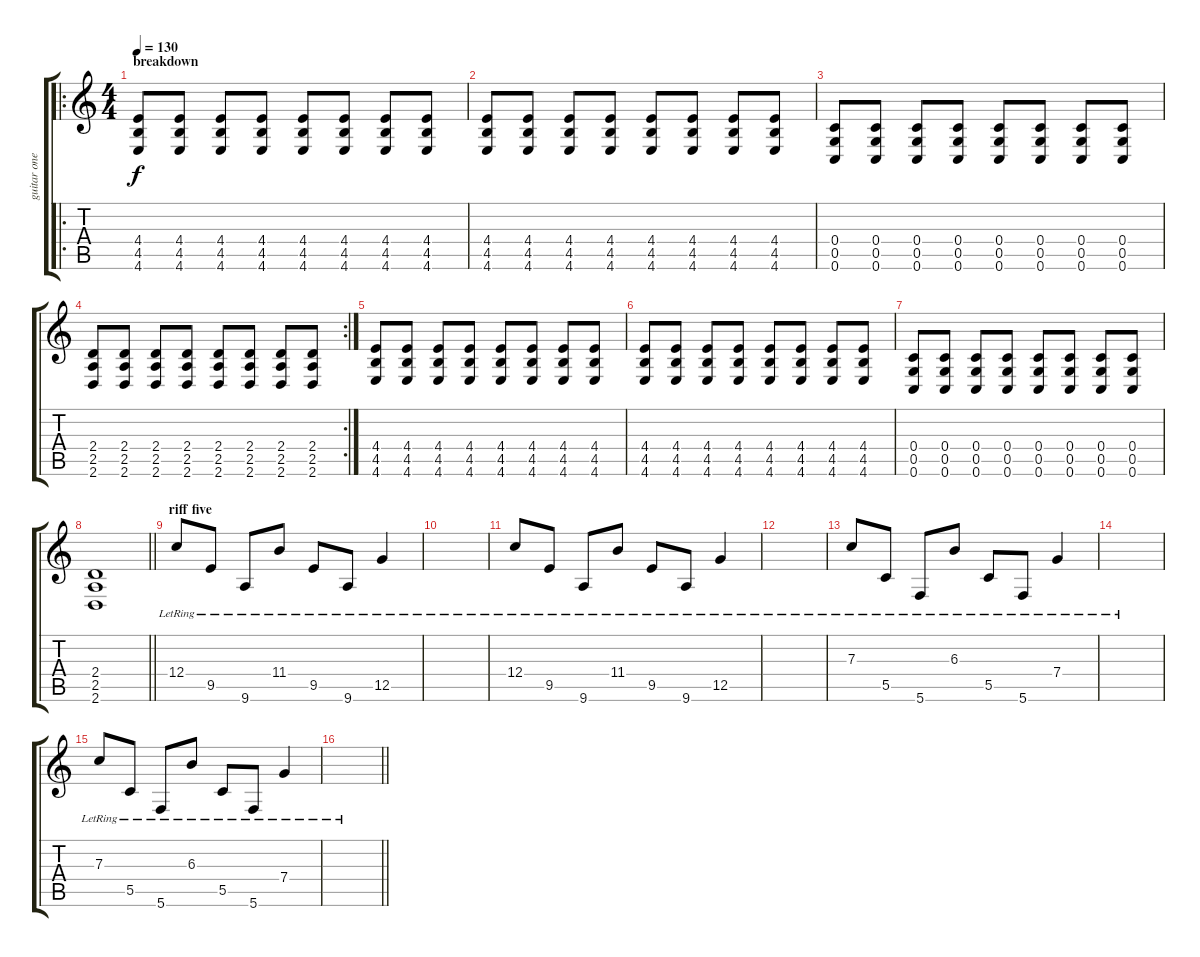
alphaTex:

\track ("guitar one" "guitar one") {instrument acousticguitarsteel}
\staff {score tabs}
\tuning (D4 A3 F3 C3 G2 C2) {hide}
\ro
\ts (4 4)
\section ("" "breakdown")
\tempo 130
\clef g2
\ks c
(4.4 4.5 4.6).8{dy f} (4.4 4.5 4.6).8 (4.4 4.5 4.6).8 (4.4 4.5 4.6).8 (4.4 4.5 4.6).8 (4.4 4.5 4.6).8 (4.4 4.5 4.6).8 (4.4 4.5 4.6).8 |
(4.4 4.5 4.6).8 (4.4 4.5 4.6).8 (4.4 4.5 4.6).8 (4.4 4.5 4.6).8 (4.4 4.5 4.6).8 (4.4 4.5 4.6).8 (4.4 4.5 4.6).8 (4.4 4.5 4.6).8 |
(0.4 0.5 0.6).8 (0.4 0.5 0.6).8 (0.4 0.5 0.6).8 (0.4 0.5 0.6).8 (0.4 0.5 0.6).8 (0.4 0.5 0.6).8 (0.4 0.5 0.6).8 (0.4 0.5 0.6).8 |
\rc 2
(2.4 2.5 2.6).8 (2.4 2.5 2.6).8 (2.4 2.5 2.6).8 (2.4 2.5 2.6).8 (2.4 2.5 2.6).8 (2.4 2.5 2.6).8 (2.4 2.5 2.6).8 (2.4 2.5 2.6).8 |
(4.4 4.5 4.6).8 (4.4 4.5 4.6).8 (4.4 4.5 4.6).8 (4.4 4.5 4.6).8 (4.4 4.5 4.6).8 (4.4 4.5 4.6).8 (4.4 4.5 4.6).8 (4.4 4.5 4.6).8 |
(4.4 4.5 4.6).8 (4.4 4.5 4.6).8 (4.4 4.5 4.6).8 (4.4 4.5 4.6).8 (4.4 4.5 4.6).8 (4.4 4.5 4.6).8 (4.4 4.5 4.6).8 (4.4 4.5 4.6).8 |
(0.4 0.5 0.6).8 (0.4 0.5 0.6).8 (0.4 0.5 0.6).8 (0.4 0.5 0.6).8 (0.4 0.5 0.6).8 (0.4 0.5 0.6).8 (0.4 0.5 0.6).8 (0.4 0.5 0.6).8 |
\barLineRight lightlight
(2.4 2.5 2.6).1 |
\section ("" "riff five")
12.4{lr}.8 9.5{lr}.8 9.6{lr}.8 11.4{lr}.8 9.5{lr}.8 9.6{lr}.8 12.5{lr}.4 |
|
12.4{lr}.8 9.5{lr}.8 9.6{lr}.8 11.4{lr}.8 9.5{lr}.8 9.6{lr}.8 12.5{lr}.4 |
|
7.3{lr}.8 5.5{lr}.8 5.6{lr}.8 6.3{lr}.8 5.5{lr}.8 5.6{lr}.8 7.4{lr}.4 |
|
7.3{lr}.8 5.5{lr}.8 5.6{lr}.8 6.3{lr}.8 5.5{lr}.8 5.6{lr}.8 7.4{lr}.4 |
\barLineRight lightlight
